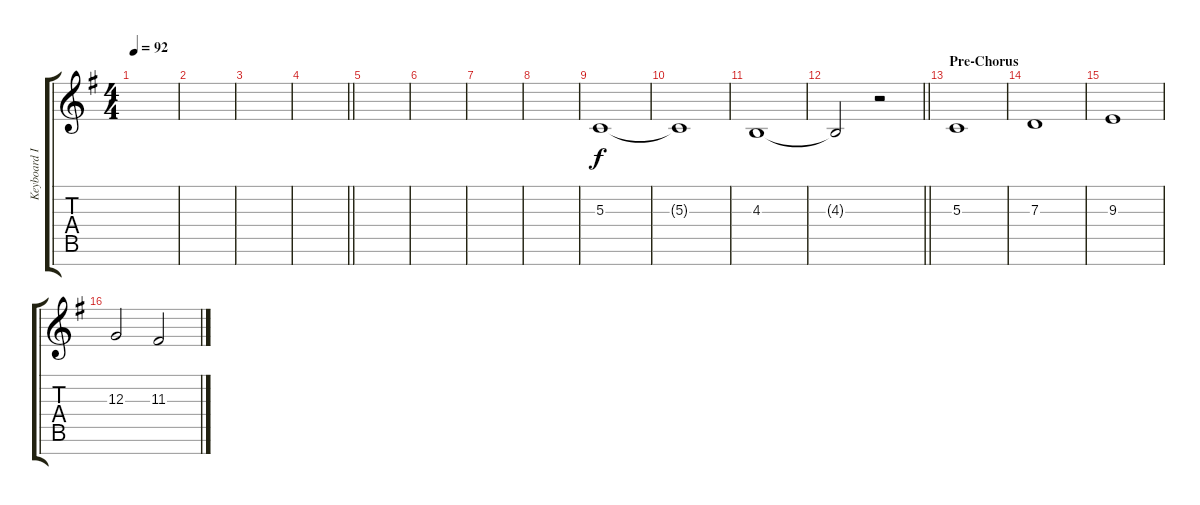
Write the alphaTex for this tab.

\track ("Keyboard II" "Keyboard I") {instrument pad2warm}
\staff {score tabs}
\tuning (E4 B3 G3 D3 A2 E2 B1) {hide}
\ts (4 4)
\tempo 92
\clef g2
\ks g
|
|
|
\barLineRight lightlight
|
\section ("" "")
|
|
|
|
5.3.1 |
5.3{t}.1 |
4.3.1 |
\barLineRight lightlight
4.3{t}.2 r.2 |
\section ("" "Pre-Chorus")
5.3.1 |
7.3.1 |
9.3.1 |
12.3.2 11.3.2
